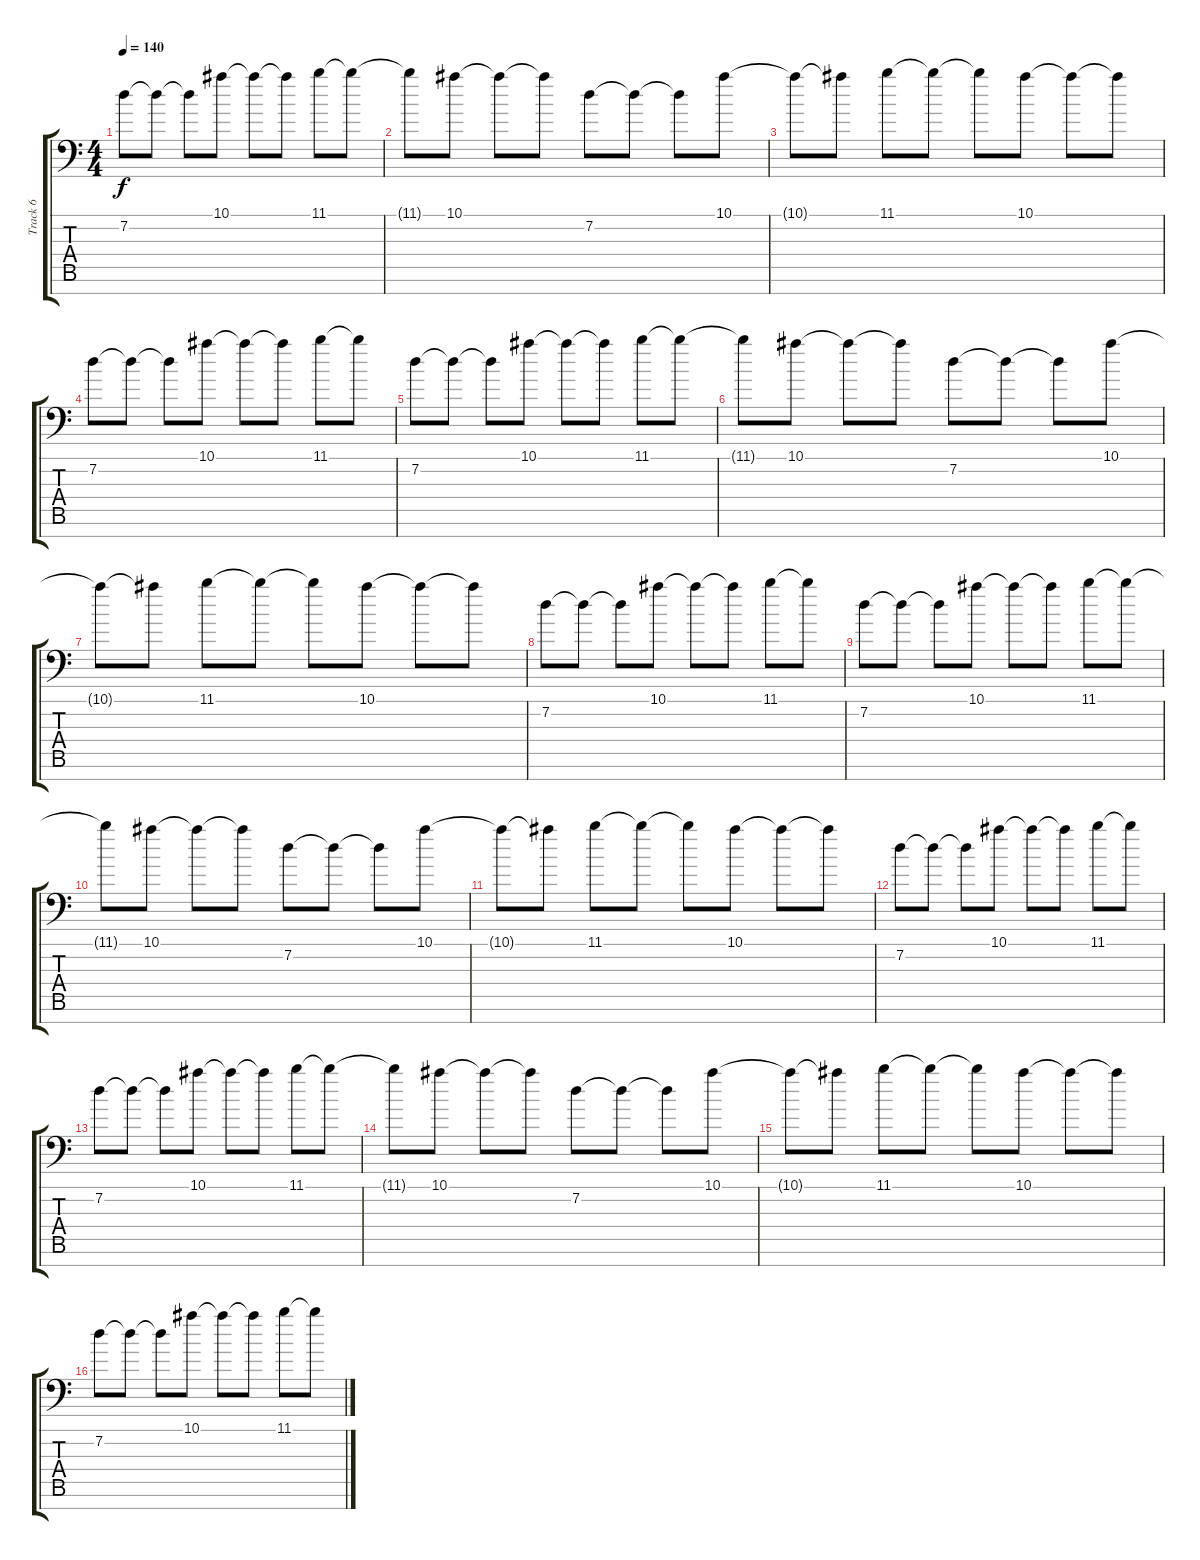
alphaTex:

\track ("Track 6" "Track 6") {instrument overdrivenguitar}
\staff {score tabs}
\tuning (C4 G3 Eb3 Bb2 F2 C2 F1) {hide}
\ts (4 4)
\tempo 140
\clef f4
\ks c
7.2.8{dy f} 7.2{t}.8 7.2{t}.8 10.1.8 10.1{t}.8 10.1{t}.8 11.1.8 11.1{t}.8 |
11.1{t}.8 10.1.8 10.1{t}.8 10.1{t}.8 7.2.8 7.2{t}.8 7.2{t}.8 10.1.8 |
10.1{t}.8 10.1{t}.8 11.1.8 11.1{t}.8 11.1{t}.8 10.1.8 10.1{t}.8 10.1{t}.8 |
7.2.8 7.2{t}.8 7.2{t}.8 10.1.8 10.1{t}.8 10.1{t}.8 11.1.8 11.1{t}.8 |
7.2.8{volume 8} 7.2{t}.8 7.2{t}.8 10.1.8 10.1{t}.8 10.1{t}.8 11.1.8 11.1{t}.8 |
11.1{t}.8 10.1.8 10.1{t}.8 10.1{t}.8 7.2.8 7.2{t}.8 7.2{t}.8 10.1.8 |
10.1{t}.8 10.1{t}.8 11.1.8 11.1{t}.8 11.1{t}.8 10.1.8 10.1{t}.8 10.1{t}.8 |
7.2.8 7.2{t}.8 7.2{t}.8 10.1.8 10.1{t}.8 10.1{t}.8 11.1.8 11.1{t}.8 |
7.2.8{volume 8} 7.2{t}.8 7.2{t}.8 10.1.8 10.1{t}.8 10.1{t}.8 11.1.8 11.1{t}.8 |
11.1{t}.8 10.1.8 10.1{t}.8 10.1{t}.8 7.2.8 7.2{t}.8 7.2{t}.8 10.1.8 |
10.1{t}.8 10.1{t}.8 11.1.8 11.1{t}.8 11.1{t}.8 10.1.8 10.1{t}.8 10.1{t}.8 |
7.2.8 7.2{t}.8 7.2{t}.8 10.1.8 10.1{t}.8 10.1{t}.8 11.1.8 11.1{t}.8 |
7.2.8{volume 8} 7.2{t}.8 7.2{t}.8 10.1.8 10.1{t}.8 10.1{t}.8 11.1.8 11.1{t}.8 |
11.1{t}.8 10.1.8 10.1{t}.8 10.1{t}.8 7.2.8 7.2{t}.8 7.2{t}.8 10.1.8 |
10.1{t}.8 10.1{t}.8 11.1.8 11.1{t}.8 11.1{t}.8 10.1.8 10.1{t}.8 10.1{t}.8 |
7.2.8 7.2{t}.8 7.2{t}.8 10.1.8 10.1{t}.8 10.1{t}.8 11.1.8 11.1{t}.8
